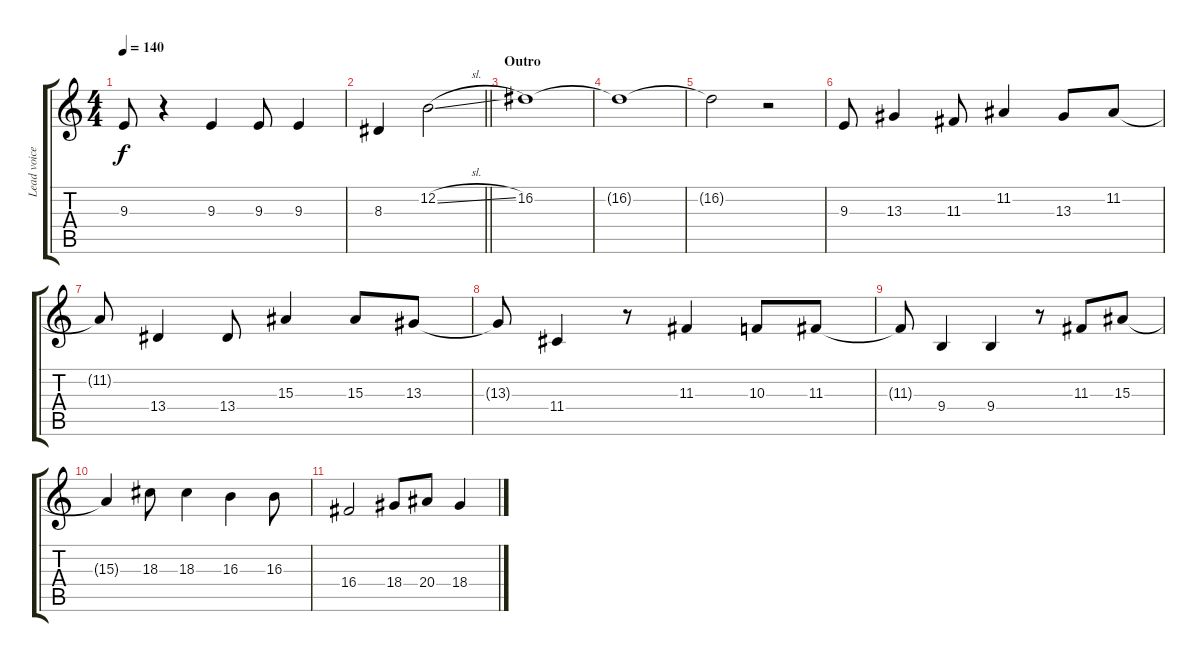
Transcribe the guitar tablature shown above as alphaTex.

\track ("Lead voice" "Lead voice") {instrument flute}
\staff {score tabs}
\tuning (E4 B3 G3 D3 A2 E2) {hide}
\ts (4 4)
\tempo 140
\clef g2
\ks c
9.3{t}.8{dy f} r.4 9.3.4 9.3.8 9.3.4 |
\barLineRight lightlight
8.3.4 12.2{sl}.2 |
\section ("" "Outro")
16.2.1 |
16.2{t}.1 |
16.2{t}.2 r.2 |
9.3.8 13.3.4 11.3.8 11.2.4 13.3.8 11.2.8 |
11.2{t}.8 13.4.4 13.4.8 15.3.4 15.3.8 13.3.8 |
13.3{t}.8 11.4.4 r.8 11.3.4 10.3.8 11.3.8 |
11.3{t}.8 9.4.4 9.4.4 r.8 11.3.8 15.3.8 |
15.3{t}.4 18.3.8 18.3.4 16.3.4 16.3.8 |
16.4.2 18.4.8 20.4.8 18.4.4
